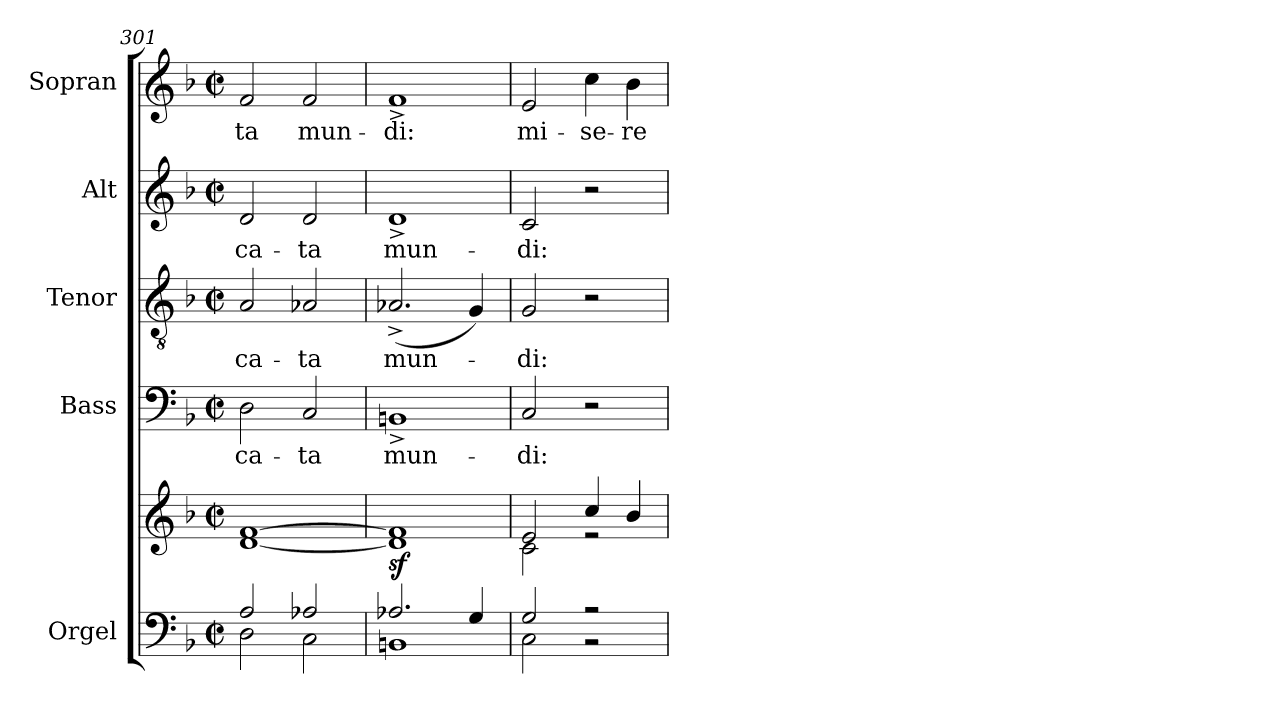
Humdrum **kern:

**kern	**kern	**dynam	**kern	**text	**kern	**text	**kern	**text	**kern	**text
*part5	*part5	*part5	*part4	*part4	*part3	*part3	*part2	*part2	*part1	*part1
*staff6	*staff5	*staff5/6	*staff4	*staff4	*staff3	*staff3	*staff2	*staff2	*staff1	*staff1
*I"Orgel	*	*	*I"Bass	*	*I"Tenor	*	*I"Alt	*	*I"Sopran	*
*I'Org.	*	*	*I'B.	*	*I'T.	*	*I'A.	*	*I'S.	*
*clefF4	*clefG2	*	*clefF4	*	*clefGv2	*	*clefG2	*	*clefG2	*
*k[b-]	*k[b-]	*	*k[b-]	*	*k[b-]	*	*k[b-]	*	*k[b-]	*
*F:	*F:	*	*F:	*	*F:	*	*F:	*	*F:	*
*M2/2	*M2/2	*	*M2/2	*	*M2/2	*	*M2/2	*	*M2/2	*
*met(c|)	*met(c|)	*	*met(c|)	*	*met(c|)	*	*met(c|)	*	*met(c|)	*
=301	=301	=301	=301	=301	=301	=301	=301	=301	=301	=301
*^	*^	*	*	*	*	*	*	*	*	*
!	!	!	!	!	!	!LO:LY:b	!	!LO:LY:b	!	!LO:LY:b	!	!LO:LY:b
2A/	2D\	[>1f	[<1d	.	2D\	-ca-	2A/	-ca-	2d/	-ca-	2f/	-ta
!	!	!	!	!	!	!LO:LY:b	!	!LO:LY:b	!	!LO:LY:b	!	!LO:LY:b
2A-X/	2C\	.	.	.	2C/	-ta	2A-X/	-ta	2d/	-ta	2f/	mun-
=302	=302	=302	=302	=302	=302	=302	=302	=302	=302	=302	=302	=302
!	!	!	!	!LO:DY:b	!	!LO:LY:b	!	!LO:LY:b	!	!LO:LY:b	!	!LO:LY:b
2.A-X/	1BBn	1f]	1d]	sf	1BBn^>	mun-	(<2.A-X^>/	mun-	1d^>	mun-	1f^>	-di:
4G/	.	.	.	.	.	.	4G/)	.	.	.	.	.
=303	=303	=303	=303	=303	=303	=303	=303	=303	=303	=303	=303	=303
!	!	!	!	!	!	!LO:LY:b	!	!LO:LY:b	!	!LO:LY:b	!	!LO:LY:b
2G/	2C\	2e/	2c\	.	2C/	-di:	2G/	-di:	2c/	-di:	2e/	mi-
!	!	!	!	!	!	!	!	!	!	!	!	!LO:LY:b
2r	2r	4cc/	2rf	.	2r	.	2r	.	2r	.	4cc\	-se-
!	!	!	!	!	!	!	!	!	!	!	!	!LO:LY:b
.	.	4b-/	.	.	.	.	.	.	.	.	4b-\	-re-
*v	*v	*	*	*	*	*	*	*	*	*	*	*
*	*v	*v	*	*	*	*	*	*	*	*	*
=	=	=	=	=	=	=	=	=	=	=
*-	*-	*-	*-	*-	*-	*-	*-	*-	*-	*-
